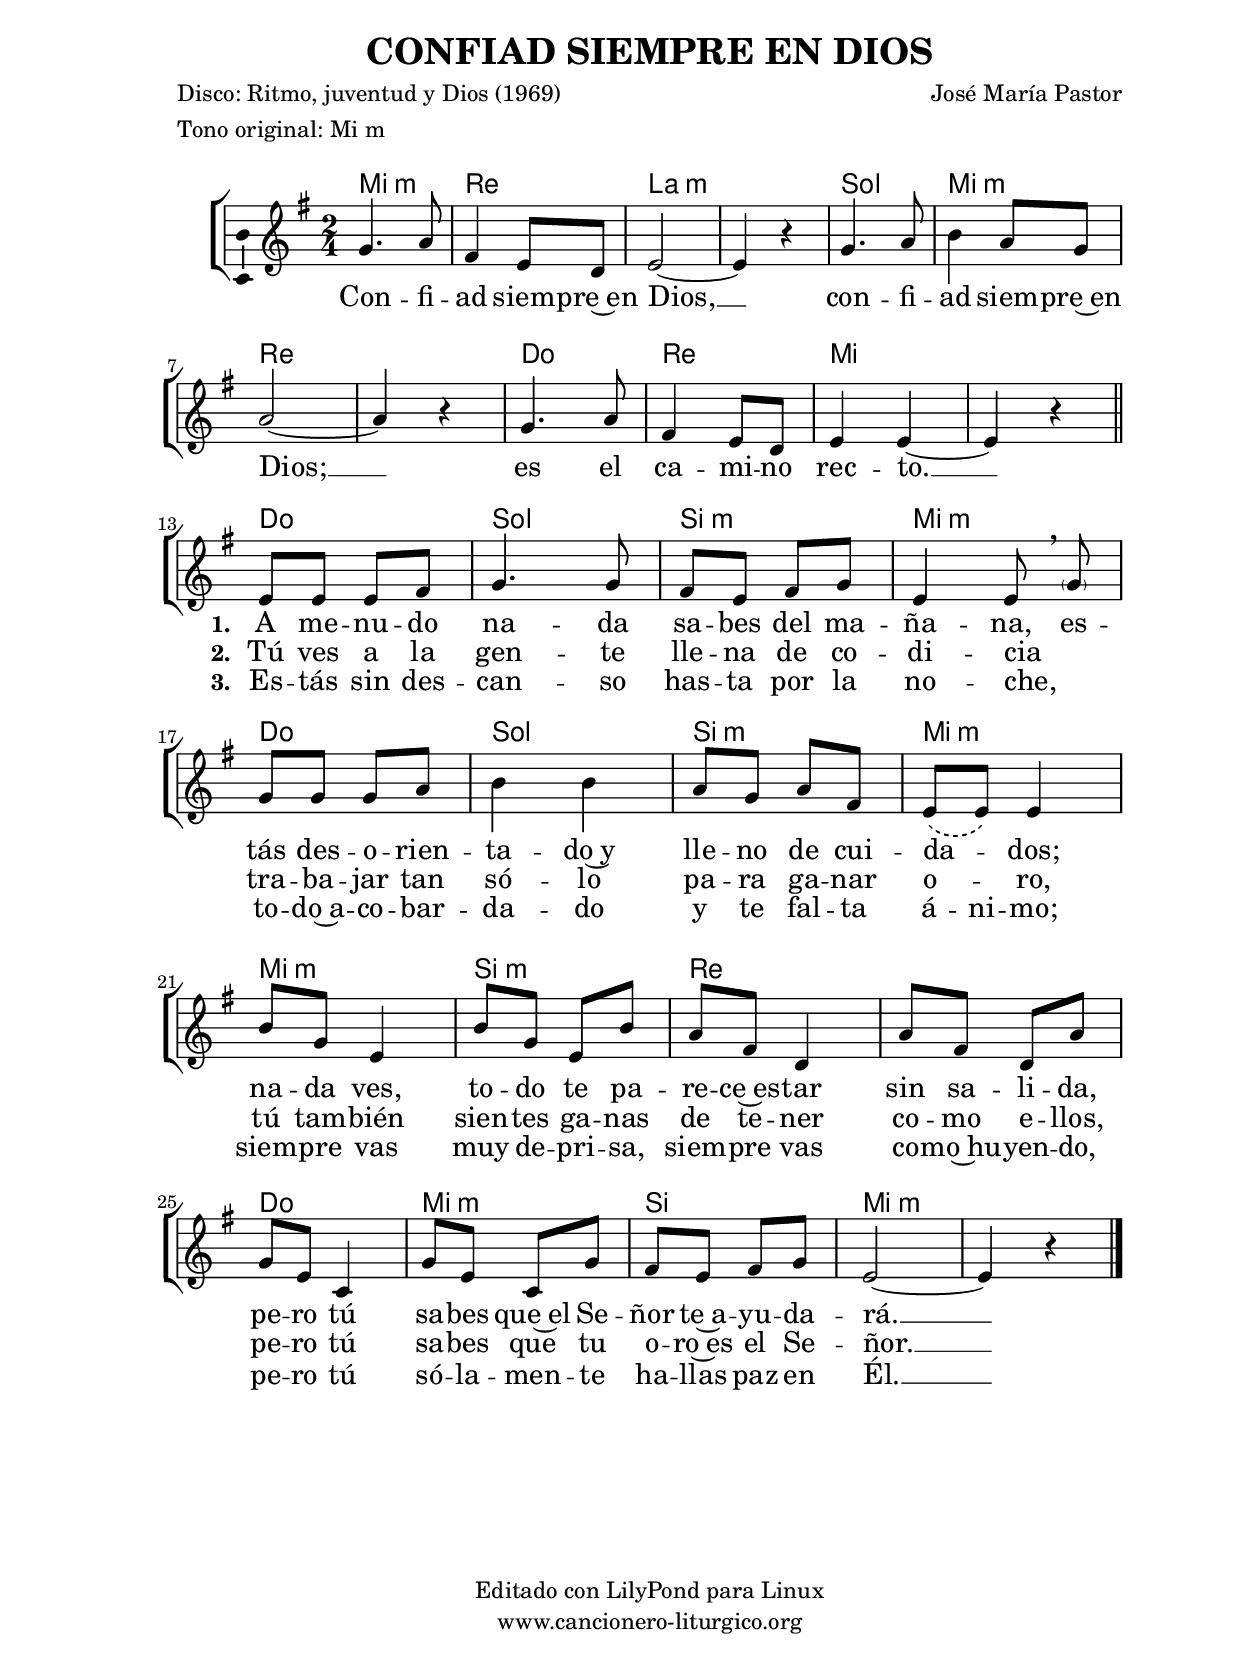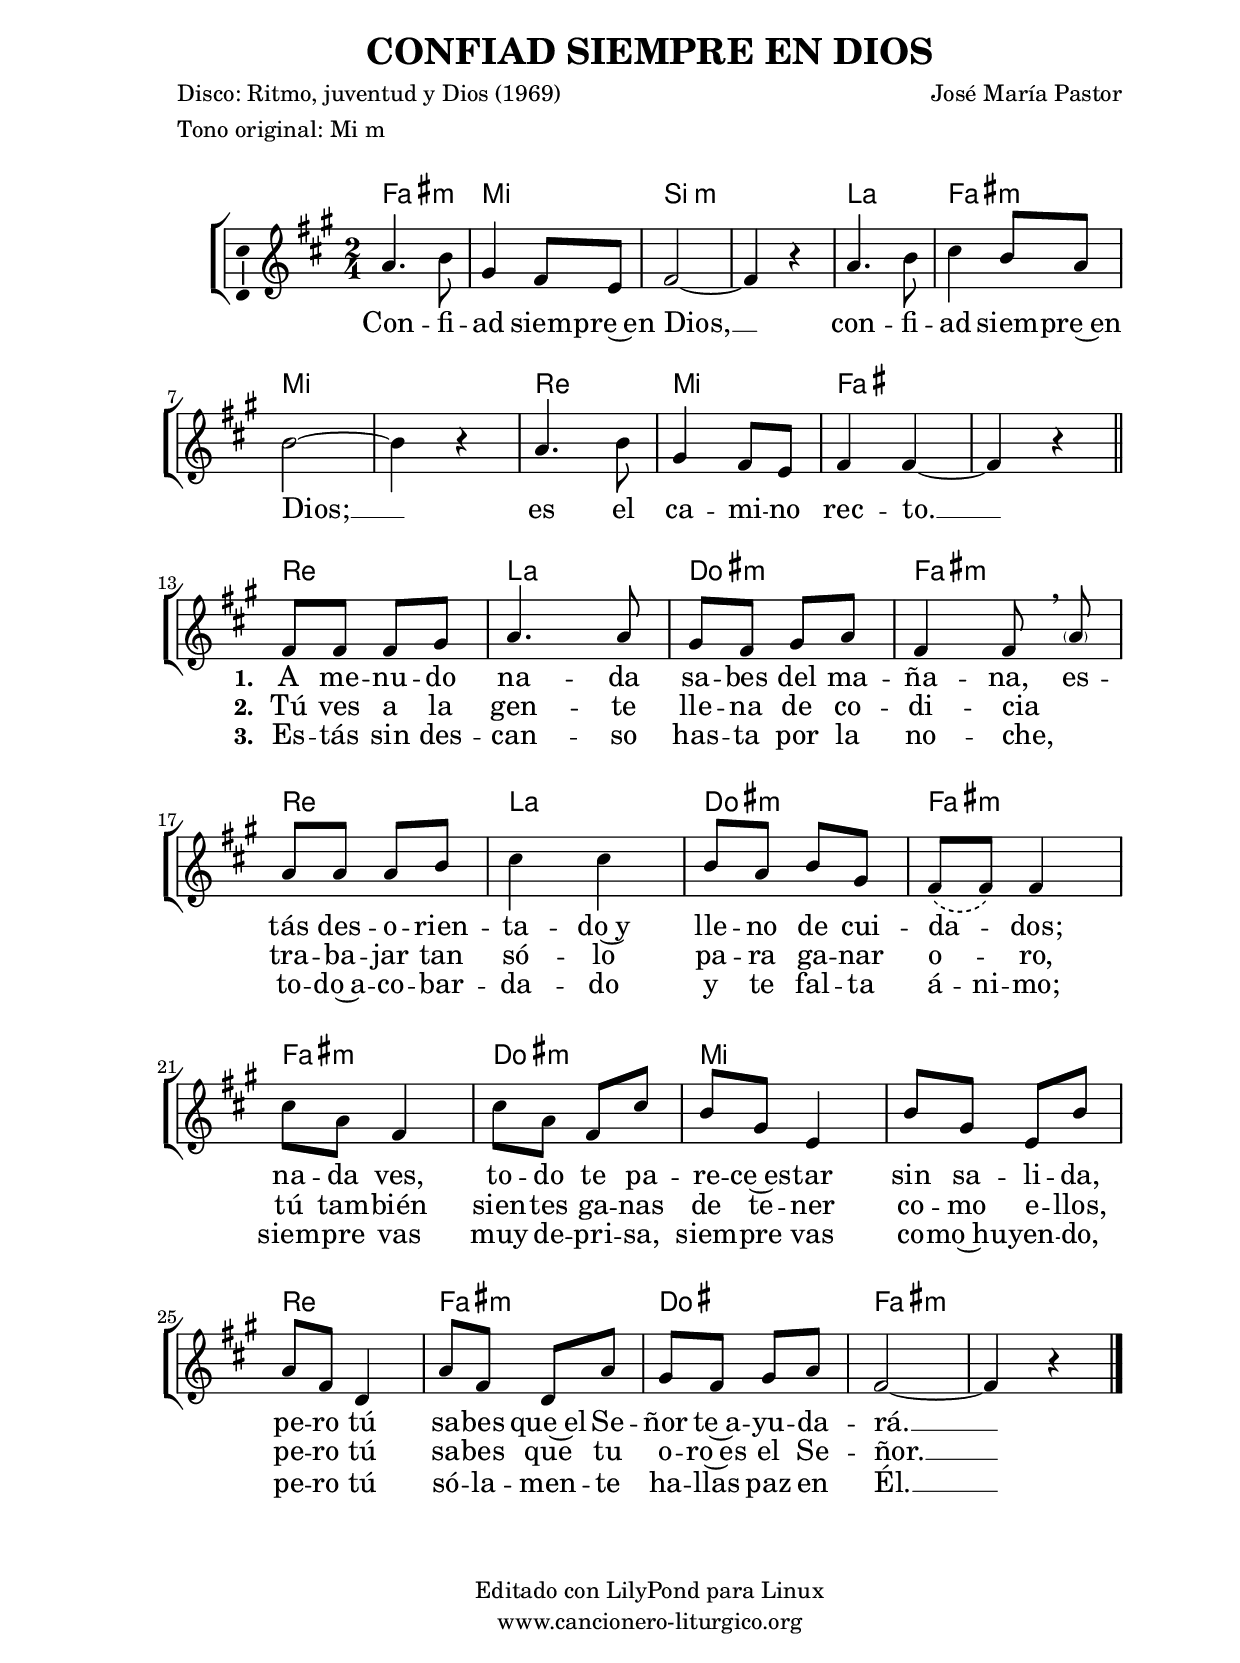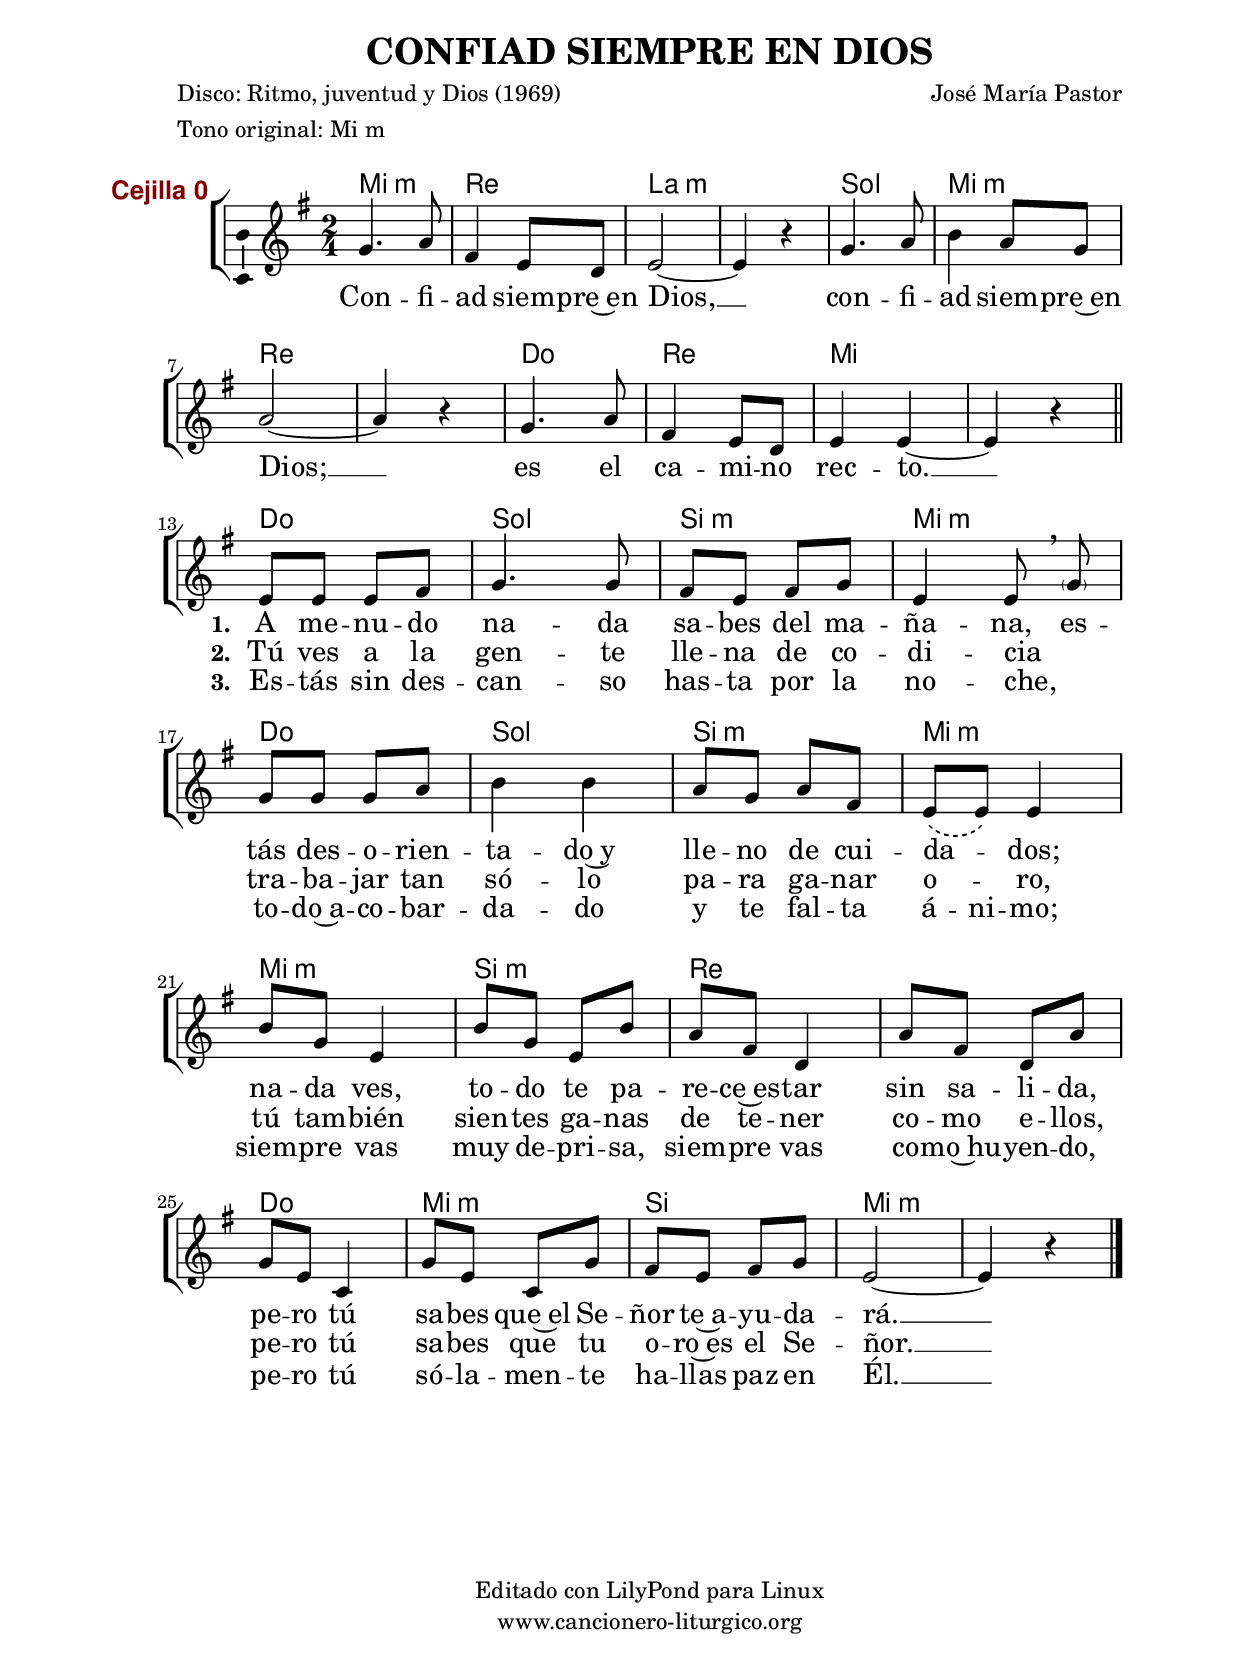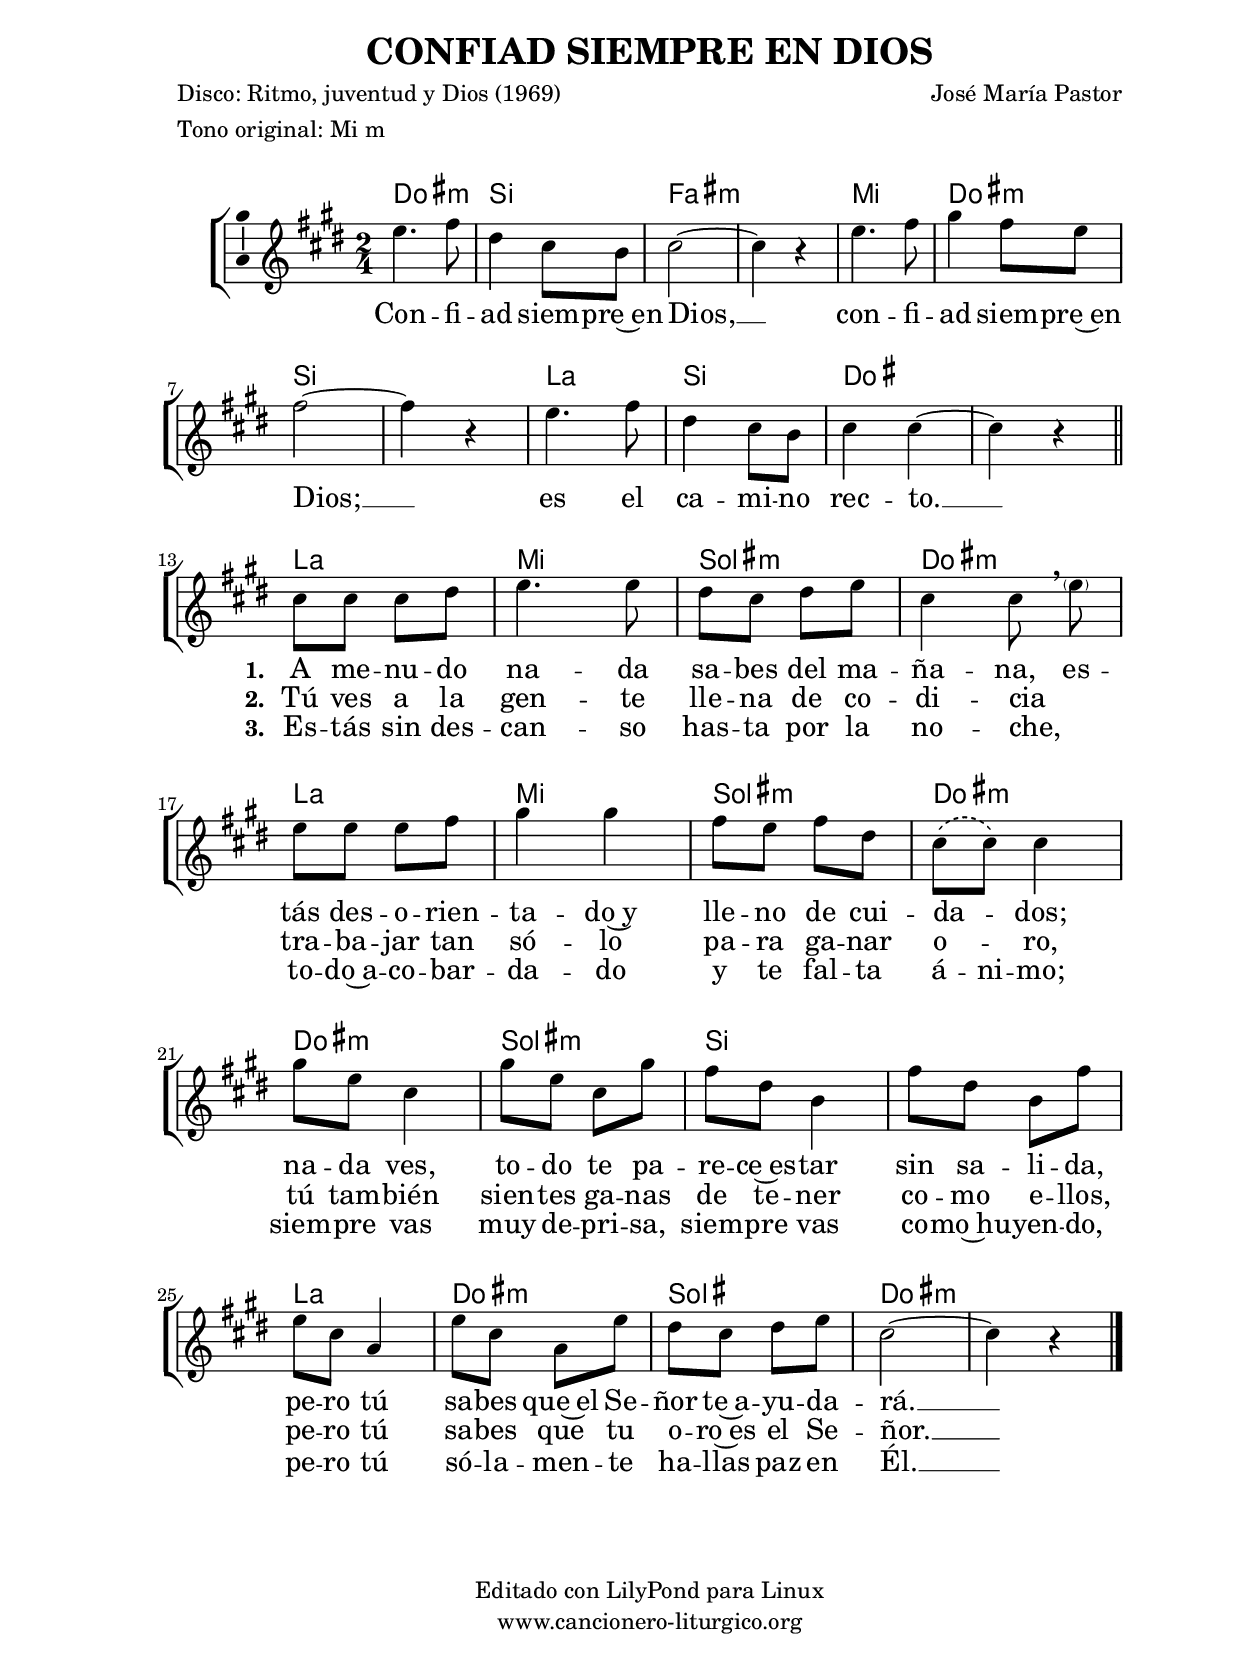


%versión de lilypond para la que se ha escrito esta partitura:
\version "2.16.0"

	%Tamaño papel
	#(set-default-paper-size "a4")
	%Tamaño partitura
	#(set-global-staff-size 20)
	%No responde al pulsar sobre una nota
	#(ly:set-option 'point-and-click #f)

%parámetros del encabezamiento:
\header {
	title = "CONFIAD SIEMPRE EN DIOS"
	subtitle = ""
	composer = "José María Pastor"
	poet = "Disco: Ritmo, juventud y Dios (1969)"
	meter = "Tono original: Mi m"
	arranger = ""
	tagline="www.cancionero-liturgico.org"
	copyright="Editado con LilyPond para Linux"
	tiempo = "Cuaresma"
	usos = "Comunión"
	letra = ""
	}

%parámetros asociados al papel:
\paper  {
	oddHeaderMarkup = \markup {\fill-line { \on-the-fly #not-first-page \fromproperty #'header:title \on-the-fly #not-first-page \fromproperty #'header:composer }}
	evenHeaderMarkup = \markup {\fill-line { \fromproperty #'header:composer \fromproperty #'header:title }}
	#(set-paper-size "a4")
	print-page-number = ##f
	first-page-number = 1
	print-first-page-number = ##f
%	head-separation = 3.0 \cm
	top-margin = 2.0 \cm
	bottom-margin = 0.5\cm
%%%	bottom-margin = -2.0\cm
	left-margin = 3.0 \cm
	line-width = 16.0 \cm 
	indent = 8\mm
	interscoreline = 2.\mm
	between-system-space = 15\mm
%	para que las partituras no llenen la hoja:
	ragged-bottom = ##t
%	idem para la última hoja:
	ragged-last-bottom = ##f
%	para que las partituras llenen el ancho del papel:
	ragged-last = ##f
	after-title-space = 2.5 \cm
%page-count=1
system-count=6

	%Flexible Vertical Spacing
%	markup-markup-spacing =
%	#'((basic-distance . 15) (minimum-distance . 15) (padding . 3))
	markup-system-spacing =
	#'((basic-distance . 15) (minimum-distance . 15) (padding . 3))
	system-system-spacing =
	#'((basic-distance . 15) (minimum-distance . 15) (padding . 3))
	score-system-spacing =
	#'((basic-distance . 15) (minimum-distance . 15) (padding . 5))
%	top-system-spacing = % header
%	#'((basic-distance . 8) (minimum-distance . 0) (padding . 0))
%	top-markup-spacing =
%	#'((basic-distance . 20) (minimum-distance . 20) (padding . 0))
	last-bottom-spacing = % footer
	#'((basic-distance . 5) (minimum-distance . 5) (padding . 0))
%	score-markup-spacing =
%	#'((basic-distance . 16) (minimum-distance . 13) (padding . 0))

	}


%parámetros que afectan a toda la partitura:
global =  {
	%clave de sol (G):
	\clef G
	%armadura:
%%%	\transpose c c
	\key g \major
	\tempo 4=100
	\set Score.tempoHideNote = ##t
	}


acordes = {
	\italianChords
	\chordmode {
%%%	\transpose a c {

e2:m
d
a:m
a:m
g
e:m
d
d
c
d
e
e

c
g
b:m
e:m
c
g
b:m
e:m
e:m
b:m
d
d
c
e:m b
e:m
e:m

%%%	}
	}
}

melodia = 
%%%\transpose a c
{
	\relative c''{
	\time 2/4

\phrasingSlurDashed

g4. a8
fis4 e8 d
e2~
e4 r4
g4. a8
b4 a8 g
a2~
a4 r4
g4. a8
fis4 e8 d
e4 e~
e r4

\bar "||"
\break

e8 e e fis
g4. g8
fis8 e fis g
e4 e8 \breathe \parenthesize g8
g8 g g a
b4 b
a8 g a fis
e8 \(e\) e4

b'8 g e4
b'8 g e b'
a fis d4
a'8 fis d a'
g8 e c4
g'8 e c g'
fis8 e fis g
e2~
e4 r4

\bar "|."
	}
	}


texto = \lyricmode {
Con -- fi -- ad siem -- pre~en Dios, __
con -- fi -- ad siem -- pre~en Dios; __
es el ca -- mi -- no rec -- to. __

\set stanza =#"1. " A me -- nu -- do na -- da sa -- bes del ma -- ña -- na,
es -- tás des -- o -- rien -- ta -- do~y
lle -- no de cui -- da -- _ dos;
na -- da ves, to -- do te pa -- re -- ce~es -- tar
sin sa -- li -- da, pe -- ro tú
sa -- bes que~el Se -- ñor te~a -- yu -- da -- rá. __
	}


textodos = \lyricmode {
\skip1 \skip1 \skip1 \skip1 \skip1 \skip1
\skip1 \skip1 \skip1 \skip1 \skip1 \skip1
\skip1 \skip1 \skip1 \skip1 \skip1 \skip1
\skip1

\set stanza =#"2. " Tú ves a la gen -- te lle -- na de co -- di -- cia
" " tra -- ba -- jar tan só -- lo
pa -- ra ga -- nar o -- _ ro,
tú tam -- bién sien -- tes ga -- nas de te -- ner
co -- mo e -- llos, pe -- ro tú
sa -- bes que tu o -- ro~es el Se -- ñor. __
}

textotres = \lyricmode {
\skip1 \skip1 \skip1 \skip1 \skip1 \skip1
\skip1 \skip1 \skip1 \skip1 \skip1 \skip1
\skip1 \skip1 \skip1 \skip1 \skip1 \skip1
\skip1

\set stanza =#"3. " Es -- tás sin des -- can -- so has -- ta por la no -- che,
" " to -- do~a -- co -- bar -- da -- do
y te fal -- ta á -- ni -- mo;
siem -- pre vas muy de -- pri -- sa, siem -- pre vas
co -- mo~hu -- yen -- do, pe -- ro tú
só -- la -- men -- te ha -- llas paz en Él. __
}

acordesStaff = \context ChordNames = acordesStaff <<
	\set chordChanges = ##t
	\acordes
	>>


%%%%%%%%%%%%%%%%%%%%%%%%%%%%%%%%%%% CEJILLA %%%%%%%%%%%%%%%%%%%%%%%%%%%%%%%%%%%
acordescejilla = {
%%%	\override ChordNames.ChordName #'font-size = #-1
%%%	\override ChordNames.ChordName #'font-series = #'bold
	\transpose c c {
		\acordes
		}
	}

acordescejillaStaff = \context ChordNames = acordescejillaStaff <<
	\set Staff.instrumentName = \markup \with-color #darkred \larger \bold \sans "Cejilla 0"
	\set chordChanges = ##t
	\acordescejilla
	>>
%%%%%%%%%%%%%%%%%%%%%%%%%%%%%%%%%%% CEJILLA %%%%%%%%%%%%%%%%%%%%%%%%%%%%%%%%%%%


vozStaff = \context Voice = vozStaff
\with {\consists "Ambitus_engraver"}
<<
%	\set Staff.instrumentName = ""
%	\set Staff.shortInstrumentName = ""
%	\set Staff.midiInstrument = #"clarinet"
%	\set Staff.midiInstrument = #"cello"
%	\set Staff.midiInstrument = #"flute"
	\set Staff.midiInstrument = #"electric guitar (jazz)"
%	\set Staff.midiInstrument = #"english horn"
%	\set Staff.midiInstrument = #"violin"
%	\set Staff.midiInstrument = #"glockenspiel"
	\set Staff.midiMinimumVolume = #0.7
	\set Staff.midiMaximumVolume = #0.9
	\global
	\melodia
	>>

textoStaff = \context Lyrics = textoStaff <<
	\lyricsto vozStaff \texto
	>>

textodosStaff = \context Lyrics = textodosStaff <<
	\lyricsto vozStaff \textodos
	>>

textotresStaff = \context Lyrics = textotresStaff <<
	\lyricsto vozStaff \textotres
	>>

\book {
	\score {
		\context ChoirStaff {
			\override StaffGroup.SystemStartBracket #'collapse-height = #1
			\override Score.SystemStartBar #'collapse-height = #1
			<<
			\acordesStaff
			\vozStaff
			\textoStaff
			\textodosStaff
			\textotresStaff
			>>
			}
		\layout {
	    		\context {
				\Lyrics
				\override LyricText #'font-size = #2
				}
	   		 \context {
				\Score
				\override StaffSymbol #'staff-space = #(magstep +3)
				}
			}
		}
	\score {
		\unfoldRepeats
		\context ChoirStaff {
			<<
			\acordesStaff
			\vozStaff
			>>
			}
		\midi {
	  		\context {
	  			\Score
				tempoWholesPerMinute = #(ly:make-moment 70 4)
				}
			}
		}
	}


%Partitura para guitarra
#(define output-suffix "G")
\book {
	\score {
		\context ChoirStaff {
			\override StaffGroup.SystemStartBracket #'collapse-height = #1
			\override Score.SystemStartBar #'collapse-height = #1
			<<
			\acordescejillaStaff
			\vozStaff
			\textoStaff
			\textodosStaff
			\textotresStaff
			>>
			}
		\layout {
%%%%%%%%%%%%%%%%%%%%%%%%%%%%%%%%%%% CEJILLA %%%%%%%%%%%%%%%%%%%%%%%%%%%%%%%%%%%
			\context {
				\ChordNames \consists Instrument_name_engraver
				}
%%%%%%%%%%%%%%%%%%%%%%%%%%%%%%%%%%% CEJILLA %%%%%%%%%%%%%%%%%%%%%%%%%%%%%%%%%%%
	    		\context {
				\Lyrics
				\override LyricText #'font-size = #2
				}
	   		 \context {
				\Score
				\override StaffSymbol #'staff-space = #(magstep +3)
				}
			}
		}
	}


#(define output-suffix "C")
\book {
	\score {
		\context ChoirStaff {
			\override StaffGroup.SystemStartBracket #'collapse-height = #1
			\override Score.SystemStartBar #'collapse-height = #1
\transpose c d
			<<
			\acordesStaff
			\vozStaff
			\textoStaff
			\textodosStaff
			\textotresStaff
			>>
			}
		\layout {
	    		\context {
				\Lyrics
				\override LyricText #'font-size = #2
				}
	   		 \context {
				\Score
				\override StaffSymbol #'staff-space = #(magstep +3)
				}
			}
		}
	}


#(define output-suffix "S")
\book {
	\score {
		\context ChoirStaff {
			\override StaffGroup.SystemStartBracket #'collapse-height = #1
			\override Score.SystemStartBar #'collapse-height = #1
\transpose c a
			<<
			\acordesStaff
			\vozStaff
			\textoStaff
			\textodosStaff
			\textotresStaff
			>>
			}
		\layout {
	    		\context {
				\Lyrics
				\override LyricText #'font-size = #2
				}
	   		 \context {
				\Score
				\override StaffSymbol #'staff-space = #(magstep +3)
				}
			}
		}
	}


